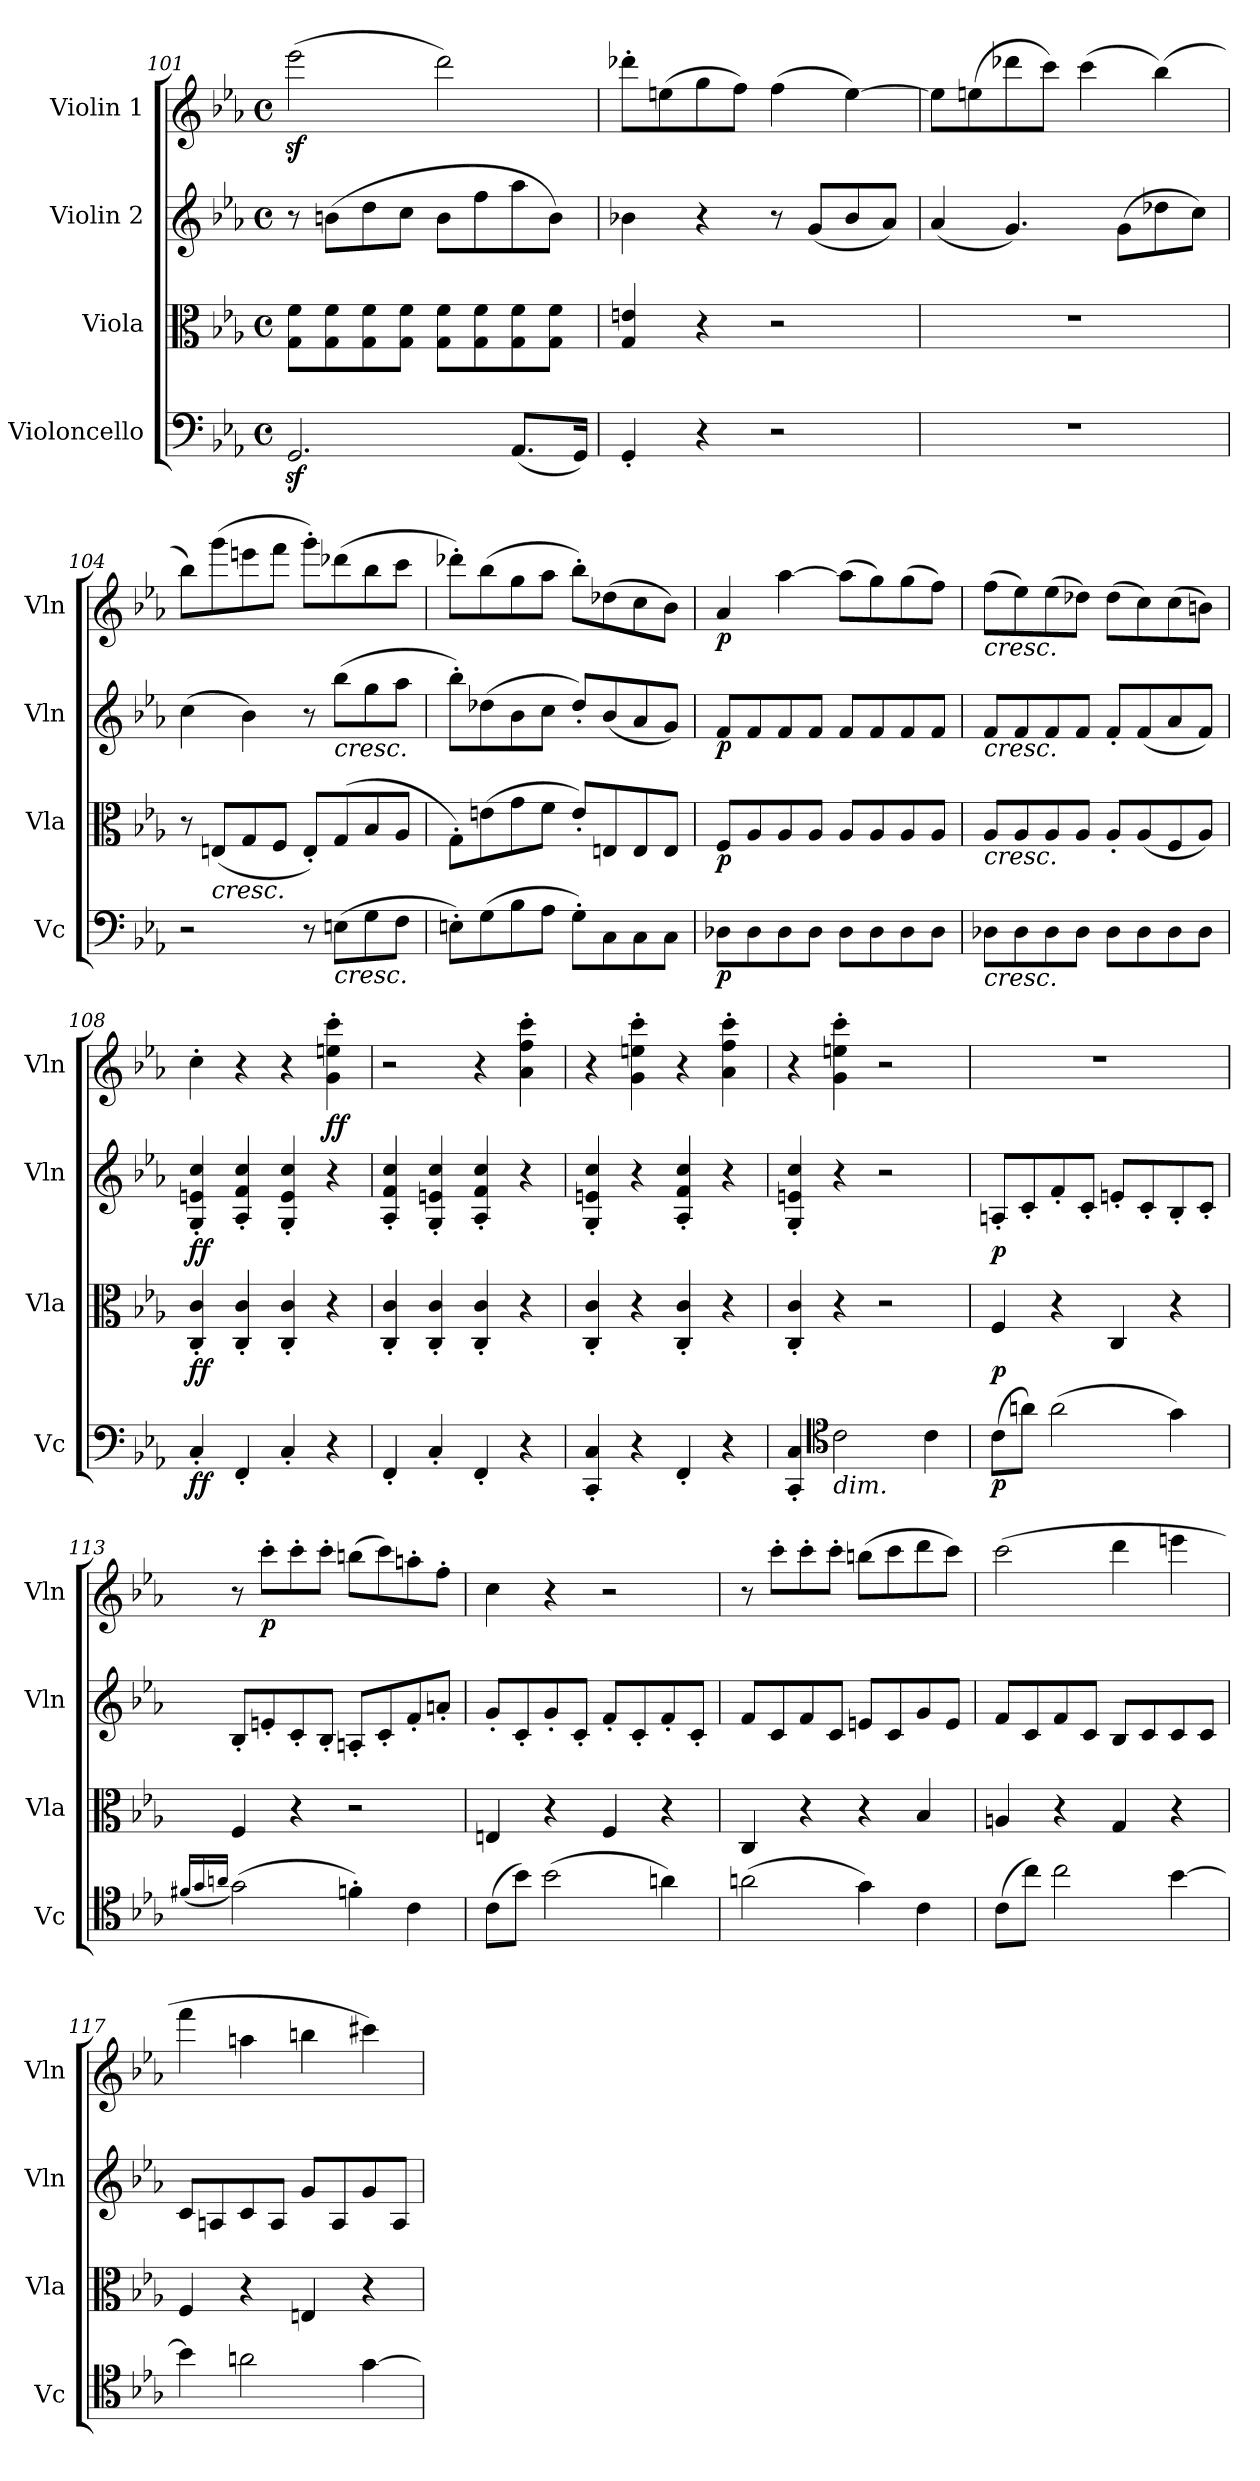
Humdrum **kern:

**kern	**dynam	**kern	**dynam	**kern	**dynam	**kern	**dynam
*part4	*part4	*part3	*part3	*part2	*part2	*part1	*part1
*staff4	*staff4	*staff3	*staff3	*staff2	*staff2	*staff1	*staff1
*I"Violoncello	*	*I"Viola	*	*I"Violin 2	*	*I"Violin 1	*
*I'Vc	*	*I'Vla	*	*I'Vln	*	*I'Vln	*
*clefF4	*	*clefC3	*	*clefG2	*	*clefG2	*
*k[b-e-a-]	*	*k[b-e-a-]	*	*k[b-e-a-]	*	*k[b-e-a-]	*
*M4/4	*	*M4/4	*	*M4/4	*	*M4/4	*
*met(c)	*	*met(c)	*	*met(c)	*	*met(c)	*
=101	=101	=101	=101	=101	=101	=101	=101
2.GGz</	.	8G\ 8f\L	.	8r	.	(2eee-z<\	.
.	.	8G\ 8f\	.	(8bn\L	.	.	.
.	.	8G\ 8f\	.	8dd\	.	.	.
.	.	8G\ 8f\J	.	8cc\J	.	.	.
.	.	8G\ 8f\L	.	8b\L	.	2ddd\)	.
.	.	8G\ 8f\	.	8ff\	.	.	.
(8.AA-/L	.	8G\ 8f\	.	8aa-\	.	.	.
.	.	8G\ 8f\J	.	8b\J)	.	.	.
16GG/Jk)	.	.	.	.	.	.	.
!!LO:LB:g=z
=102	=102	=102	=102	=102	=102	=102	=102
4GG'/	.	4G/ 4en/	.	4b-X\	.	8ddd-X'\L	.
.	.	.	.	.	.	(8een\	.
4r	.	4r	.	4r	.	8gg\	.
.	.	.	.	.	.	8ff\J)	.
2r	.	2r	.	8r	.	(4ff\	.
.	.	.	.	(8g/L	.	.	.
.	.	.	.	8b-/	.	[4ee\)	.
.	.	.	.	8a-/J)	.	.	.
=103	=103	=103	=103	=103	=103	=103	=103
1r	.	1r	.	(4a-/	.	8ee\L]	.
.	.	.	.	.	.	(8een\	.
.	.	.	.	4.g/)	.	8ddd-X\	.
.	.	.	.	.	.	8ccc\J)	.
.	.	.	.	.	.	(4ccc\	.
.	.	.	.	(8g\L	.	.	.
.	.	.	.	8dd-X\	.	(4bb-\)	.
.	.	.	.	8cc\J)	.	.	.
!!LO:LB:g=z
=104	=104	=104	=104	=104	=104	=104	=104
2r	.	8r	.	(4cc\	.	8bb-\L)	.
!	!	!LO:TX:b:i:t=cresc.	!	!	!	!	!
.	.	(8En/L	.	.	.	(8ggg\	.
.	.	8G/	.	4b-\)	.	8eeen\	.
.	.	8F/J	.	.	.	8fff\J	.
8r	.	8E'/L)	.	8r	.	8ggg'\L)	.
!	!	!	!	!LO:TX:b:i:t=cresc.	!	!	!
!LO:TX:b:i:t=cresc.	!	!	!	!	!	!	!
(8En\L	.	(8G/	.	(8bb-\L	.	(8ddd-X\	.
8G\	.	8B-/	.	8gg\	.	8bb-\	.
8F\J	.	8A-/J	.	8aa-\J	.	8ccc\J	.
=105	=105	=105	=105	=105	=105	=105	=105
8En'\L)	.	8G'\L)	.	8bb-'\L)	.	8ddd-X'\L)	.
(8G\	.	(8en\	.	(8dd-X\	.	(8bb-\	.
8B-\	.	8g\	.	8b-\	.	8gg\	.
8A-\J	.	8f\J	.	8cc\J	.	8aa-\J	.
8G'\L)	.	8e'/L)	.	8dd-'/L)	.	8bb-'\L)	.
8C\	.	8En/	.	(8b-/	.	(8dd-X\	.
8C\	.	8E/	.	8a-/	.	8cc\	.
8C\J	.	8E/J	.	8g/J)	.	8b-\J)	.
=106	=106	=106	=106	=106	=106	=106	=106
!	!LO:DY:b	!	!LO:DY:b	!	!LO:DY:b	!	!LO:DY:b
8D-X\L	p	8F/L	p	8f/L	p	4a-/	p
8D-\	.	8A-/	.	8f/	.	.	.
8D-\	.	8A-/	.	8f/	.	[4aa-\	.
8D-\J	.	8A-/J	.	8f/J	.	.	.
8D-\L	.	8A-/L	.	8f/L	.	(8aa-\L]	.
8D-\	.	8A-/	.	8f/	.	8gg\)	.
8D-\	.	8A-/	.	8f/	.	(8gg\	.
8D-\J	.	8A-/J	.	8f/J	.	8ff\J)	.
=107	=107	=107	=107	=107	=107	=107	=107
!	!	!	!	!	!	!LO:TX:b:i:t=cresc.	!
!	!	!	!	!LO:TX:b:i:t=cresc.	!	!	!
!	!	!LO:TX:b:i:t=cresc.	!	!	!	!	!
!LO:TX:b:i:t=cresc.	!	!	!	!	!	!	!
8D-X\L	.	8A-/L	.	8f/L	.	(8ff\L	.
8D-\	.	8A-/	.	8f/	.	8ee-\)	.
8D-\	.	8A-/	.	8f/	.	(8ee-\	.
8D-\J	.	8A-/J	.	8f/J	.	8dd-X\J)	.
8D-\L	.	8A-'/L	.	8f'/L	.	(8dd-\L	.
8D-\	.	(8A-/	.	(8f/	.	8cc\)	.
8D-\	.	8F/	.	8a-/	.	(8cc\	.
8D-\J	.	8A-/J)	.	8f/J)	.	8bn\J)	.
=108	=108	=108	=108	=108	=108	=108	=108
!	!LO:DY:b	!	!LO:DY:b	!	!LO:DY:b	!	!
4C'/	ff	4C/' 4c/'	ff	4G/' 4en/' 4cc/'	ff	4cc'\	.
4FF'/	.	4C/' 4c/'	.	4A-/' 4f/' 4cc/'	.	4r	.
4C'/	.	4C/' 4c/'	.	4G/' 4e/' 4cc/'	.	4r	.
!	!	!	!	!	!	!	!LO:DY:b
4r	.	4r	.	4r	.	4g\' 4een\' 4ccc\'	ff
=109	=109	=109	=109	=109	=109	=109	=109
4FF'/	.	4C/' 4c/'	.	4A-/' 4f/' 4cc/'	.	2r	.
4C'/	.	4C/' 4c/'	.	4G/' 4en/' 4cc/'	.	.	.
4FF'/	.	4C/' 4c/'	.	4A-/' 4f/' 4cc/'	.	4r	.
4r	.	4r	.	4r	.	4a-\' 4ff\' 4ccc\'	.
!!LO:LB:g=z
=110	=110	=110	=110	=110	=110	=110	=110
4CC/' 4C/'	.	4C/' 4c/'	.	4G/' 4en/' 4cc/'	.	4r	.
4r	.	4r	.	4r	.	4g\' 4een\' 4ccc\'	.
4FF'/	.	4C/' 4c/'	.	4A-/' 4f/' 4cc/'	.	4r	.
4r	.	4r	.	4r	.	4a-\' 4ff\' 4ccc\'	.
=111	=111	=111	=111	=111	=111	=111	=111
4CC/' 4C/'	.	4C/' 4c/'	.	4G/' 4en/' 4cc/'	.	4r	.
*clefC4	*	*	*	*	*	*	*
!LO:TX:b:i:t=dim.	!	!	!	!	!	!	!
2c\	.	4r	.	4r	.	4g\' 4een\' 4ccc\'	.
.	.	2r	.	2r	.	2r	.
4c\	.	.	.	.	.	.	.
=112	=112	=112	=112	=112	=112	=112	=112
!	!LO:DY:b	!	!LO:DY:b	!	!LO:DY:b	!	!
(8c\L	p	4F/	p	8An'/L	p	1r	.
8an\J)	.	.	.	8c'/	.	.	.
(2a\	.	4r	.	8f'/	.	.	.
.	.	.	.	8c'/J	.	.	.
.	.	4C/	.	8en'/L	.	.	.
.	.	.	.	8c'/	.	.	.
4g\)	.	4r	.	8B-'/	.	.	.
.	.	.	.	8c'/J	.	.	.
!!LO:PB:g=z
=113	=113	=113	=113	=113	=113	=113	=113
(16qf#X/LL	.	.	.	.	.	.	.
16qg/	.	.	.	.	.	.	.
16qan/JJ	.	.	.	.	.	.	.
(2g\)	.	4F/	.	8B-'/L	.	8r	.
!	!	!	!	!	!	!	!LO:DY:b
.	.	.	.	8en'/	.	8ccc'\L	p
.	.	4r	.	8c'/	.	8ccc'\	.
.	.	.	.	8B-'/J	.	8ccc'\J	.
4fn'\)	.	2r	.	8An'/L	.	(8bbn\L	.
.	.	.	.	8c'/	.	8ccc\)	.
4c\	.	.	.	8f'/	.	8aan'\	.
.	.	.	.	8an'/J	.	8ff'\J	.
=114	=114	=114	=114	=114	=114	=114	=114
(8c\L	.	4En/	.	8g'/L	.	4cc\	.
8b-\J)	.	.	.	8c'/	.	.	.
(2b-\	.	4r	.	8g'/	.	4r	.
.	.	.	.	8c'/J	.	.	.
.	.	4F/	.	8f'/L	.	2r	.
.	.	.	.	8c'/	.	.	.
4an\)	.	4r	.	8f'/	.	.	.
.	.	.	.	8c'/J	.	.	.
=115	=115	=115	=115	=115	=115	=115	=115
(2an\	.	4C/	.	8f/L	.	8r	.
.	.	.	.	8c/	.	8ccc'\L	.
.	.	4r	.	8f/	.	8ccc'\	.
.	.	.	.	8c/J	.	8ccc'\J	.
4g\)	.	4r	.	8en/L	.	(8bbn\L	.
.	.	.	.	8c/	.	8ccc\	.
4c\	.	4B-/	.	8g/	.	8ddd\	.
.	.	.	.	8e/J	.	8ccc\J)	.
=116	=116	=116	=116	=116	=116	=116	=116
(8c\L	.	4An/	.	8f/L	.	(2ccc\	.
8cc\J)	.	.	.	8c/	.	.	.
2cc\	.	4r	.	8f/	.	.	.
.	.	.	.	8c/J	.	.	.
.	.	4G/	.	8B-/L	.	4ddd\	.
.	.	.	.	8c/	.	.	.
[4b-\	.	4r	.	8c/	.	4eeen\	.
.	.	.	.	8c/J	.	.	.
=117	=117	=117	=117	=117	=117	=117	=117
4b-\]	.	4F/	.	8c/L	.	4fff\	.
.	.	.	.	8An/	.	.	.
2an\	.	4r	.	8c/	.	4aan\	.
.	.	.	.	8A/J	.	.	.
.	.	4En/	.	8g/L	.	4bbn\	.
.	.	.	.	8A/	.	.	.
[4g\	.	4r	.	8g/	.	4ccc#X\)	.
.	.	.	.	8A/J	.	.	.
=	=	=	=	=	=	=	=
*-	*-	*-	*-	*-	*-	*-	*-
